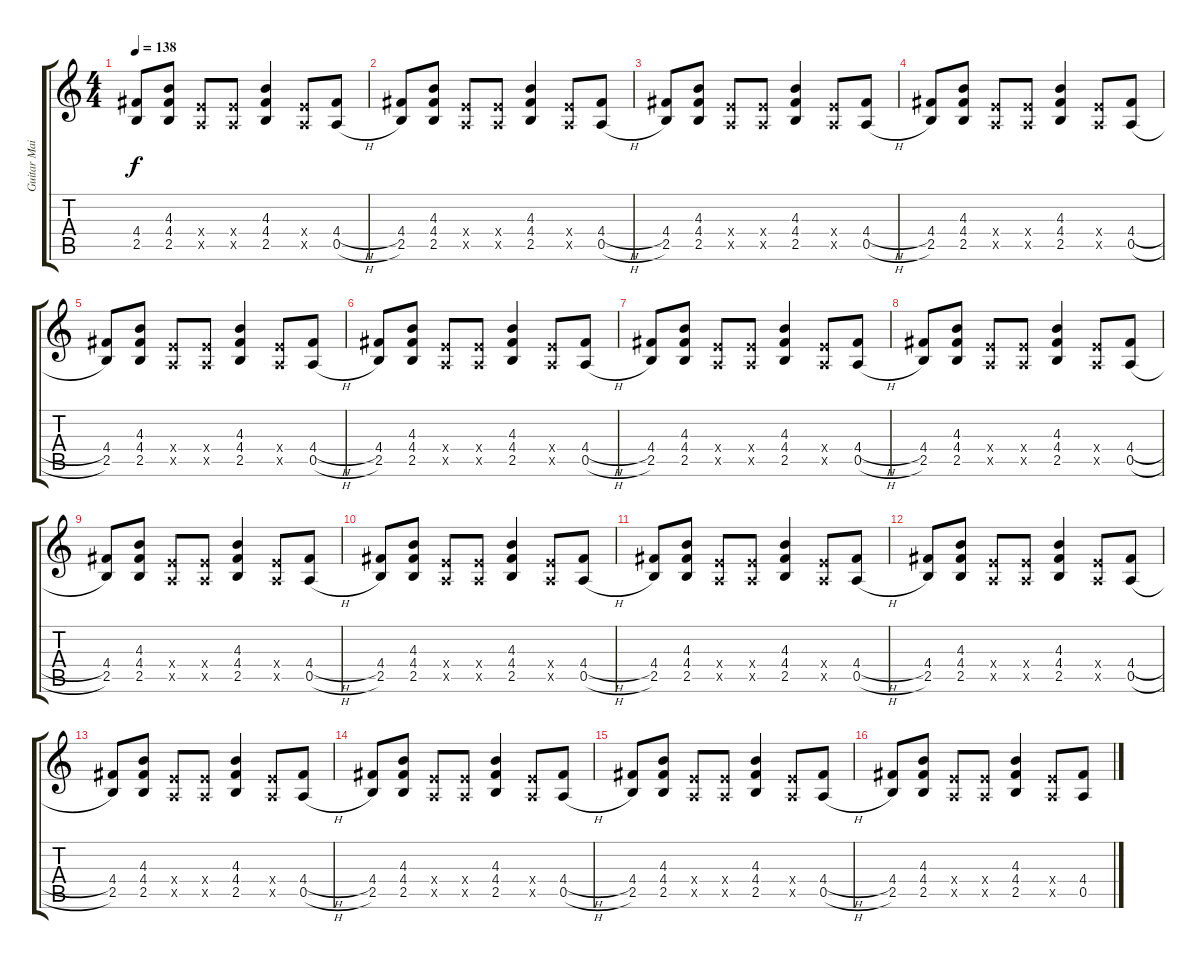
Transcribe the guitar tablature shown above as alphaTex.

\track ("Guitar Main" "Guitar Mai") {instrument overdrivenguitar}
\staff {score tabs}
\tuning (E4 B3 G3 D3 A2 E2) {hide}
\ts (4 4)
\tempo 138
\clef g2
\ks c
(4.4 2.5).8{dy f} (4.3 4.4 2.5).8 (2.4{x} 0.5{x}).8 (2.4{x} 0.5{x}).8 (4.3 4.4 2.5).4 (2.4{x} 0.5{x}).8 (4.4{h} 0.5{h}).8 |
(4.4 2.5).8 (4.3 4.4 2.5).8 (2.4{x} 0.5{x}).8 (2.4{x} 0.5{x}).8 (4.3 4.4 2.5).4 (2.4{x} 0.5{x}).8 (4.4{h} 0.5{h}).8 |
(4.4 2.5).8 (4.3 4.4 2.5).8 (2.4{x} 0.5{x}).8 (2.4{x} 0.5{x}).8 (4.3 4.4 2.5).4 (2.4{x} 0.5{x}).8 (4.4{h} 0.5{h}).8 |
(4.4 2.5).8 (4.3 4.4 2.5).8 (2.4{x} 0.5{x}).8 (2.4{x} 0.5{x}).8 (4.3 4.4 2.5).4 (2.4{x} 0.5{x}).8 (4.4{h} 0.5{h}).8 |
(4.4 2.5).8 (4.3 4.4 2.5).8 (2.4{x} 0.5{x}).8 (2.4{x} 0.5{x}).8 (4.3 4.4 2.5).4 (2.4{x} 0.5{x}).8 (4.4{h} 0.5{h}).8 |
(4.4 2.5).8 (4.3 4.4 2.5).8 (2.4{x} 0.5{x}).8 (2.4{x} 0.5{x}).8 (4.3 4.4 2.5).4 (2.4{x} 0.5{x}).8 (4.4{h} 0.5{h}).8 |
(4.4 2.5).8 (4.3 4.4 2.5).8 (2.4{x} 0.5{x}).8 (2.4{x} 0.5{x}).8 (4.3 4.4 2.5).4 (2.4{x} 0.5{x}).8 (4.4{h} 0.5{h}).8 |
(4.4 2.5).8 (4.3 4.4 2.5).8 (2.4{x} 0.5{x}).8 (2.4{x} 0.5{x}).8 (4.3 4.4 2.5).4 (2.4{x} 0.5{x}).8 (4.4{h} 0.5{h}).8 |
(4.4 2.5).8 (4.3 4.4 2.5).8 (2.4{x} 0.5{x}).8 (2.4{x} 0.5{x}).8 (4.3 4.4 2.5).4 (2.4{x} 0.5{x}).8 (4.4{h} 0.5{h}).8 |
(4.4 2.5).8 (4.3 4.4 2.5).8 (2.4{x} 0.5{x}).8 (2.4{x} 0.5{x}).8 (4.3 4.4 2.5).4 (2.4{x} 0.5{x}).8 (4.4{h} 0.5{h}).8 |
(4.4 2.5).8 (4.3 4.4 2.5).8 (2.4{x} 0.5{x}).8 (2.4{x} 0.5{x}).8 (4.3 4.4 2.5).4 (2.4{x} 0.5{x}).8 (4.4{h} 0.5{h}).8 |
(4.4 2.5).8 (4.3 4.4 2.5).8 (2.4{x} 0.5{x}).8 (2.4{x} 0.5{x}).8 (4.3 4.4 2.5).4 (2.4{x} 0.5{x}).8 (4.4{h} 0.5{h}).8 |
(4.4 2.5).8 (4.3 4.4 2.5).8 (2.4{x} 0.5{x}).8 (2.4{x} 0.5{x}).8 (4.3 4.4 2.5).4 (2.4{x} 0.5{x}).8 (4.4{h} 0.5{h}).8 |
(4.4 2.5).8 (4.3 4.4 2.5).8 (2.4{x} 0.5{x}).8 (2.4{x} 0.5{x}).8 (4.3 4.4 2.5).4 (2.4{x} 0.5{x}).8 (4.4{h} 0.5{h}).8 |
(4.4 2.5).8 (4.3 4.4 2.5).8 (2.4{x} 0.5{x}).8 (2.4{x} 0.5{x}).8 (4.3 4.4 2.5).4 (2.4{x} 0.5{x}).8 (4.4{h} 0.5{h}).8 |
(4.4 2.5).8 (4.3 4.4 2.5).8 (2.4{x} 0.5{x}).8 (2.4{x} 0.5{x}).8 (4.3 4.4 2.5).4 (2.4{x} 0.5{x}).8 (4.4{h} 0.5{h}).8
